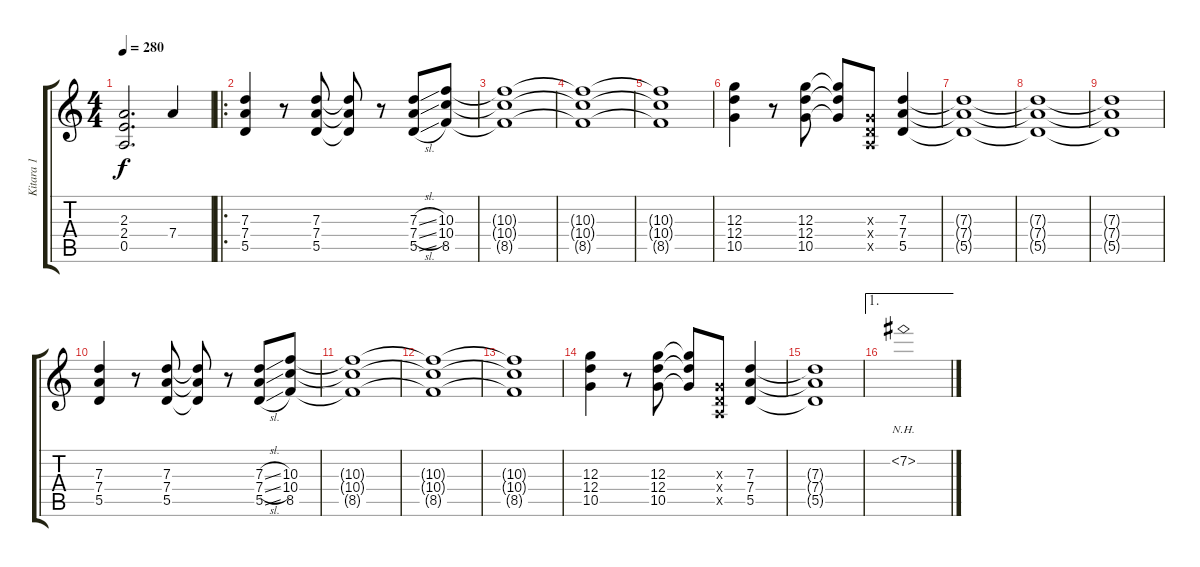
\track ("Kitara 1" "Kitara 1") {instrument distortionguitar}
\staff {score tabs}
\tuning (E4 B3 G3 D3 A2 E2) {hide}
\ts (4 4)
\tempo 280
\clef g2
\ks c
(2.3{t} 2.4{t} 0.5{t}).2{d dy f} 7.4.4 |
\ro
(7.3 7.4 5.5).4 r.8 (7.3 7.4 5.5).8 (7.3{t} 7.4{t} 5.5{t}).8 r.8 (7.3{sl} 7.4{sl} 5.5{sl}).8 (10.3 10.4 8.5).8 |
(10.3{t} 10.4{t} 8.5{t}).1 |
(10.3{t} 10.4{t} 8.5{t}).1 |
(10.3{t} 10.4{t} 8.5{t}).1 |
(12.3 12.4 10.5).4 r.8 (12.3 12.4 10.5).8 (12.3{t} 12.4{t} 10.5{t}).8 (0.3{x} 0.4{x} 0.5{x}).8 (7.3 7.4 5.5).4 |
(7.3{t} 7.4{t} 5.5{t}).1 |
(7.3{t} 7.4{t} 5.5{t}).1 |
(7.3{t} 7.4{t} 5.5{t}).1 |
(7.3 7.4 5.5).4 r.8 (7.3 7.4 5.5).8 (7.3{t} 7.4{t} 5.5{t}).8 r.8 (7.3{sl} 7.4{sl} 5.5{sl}).8 (10.3 10.4 8.5).8 |
(10.3{t} 10.4{t} 8.5{t}).1 |
(10.3{t} 10.4{t} 8.5{t}).1 |
(10.3{t} 10.4{t} 8.5{t}).1 |
(12.3 12.4 10.5).4 r.8 (12.3 12.4 10.5).8 (12.3{t} 12.4{t} 10.5{t}).8 (0.3{x} 0.4{x} 0.5{x}).8 (7.3 7.4 5.5).4 |
(7.3{t} 7.4{t} 5.5{t}).1 |
\ae 1
7.2{nh}.1
